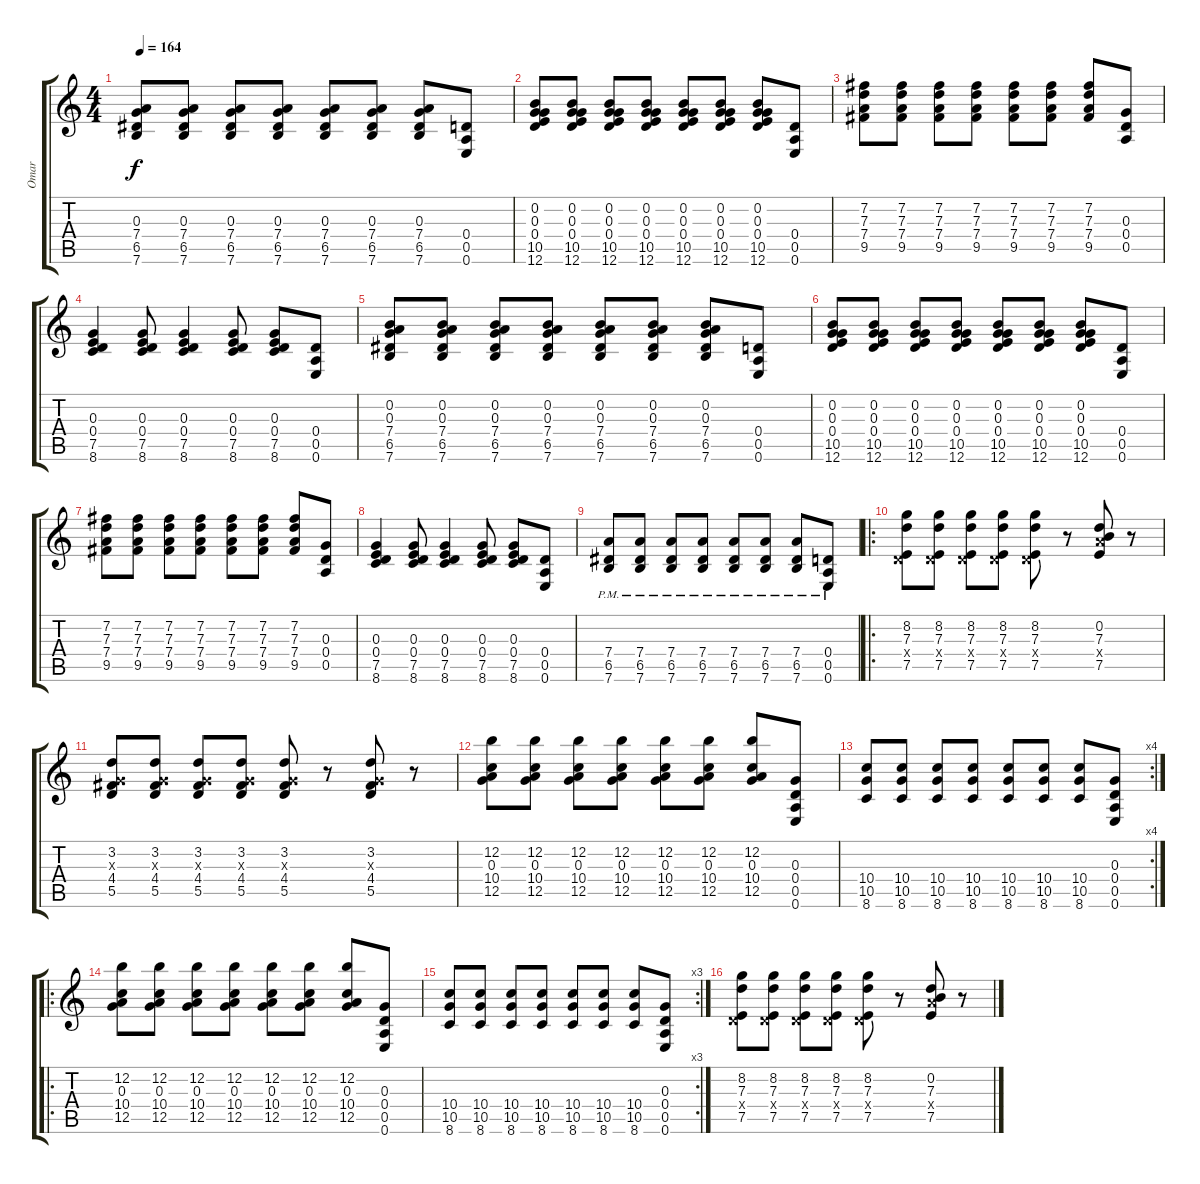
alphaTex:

\track ("Omar" "Omar") {instrument overdrivenguitar}
\staff {score tabs}
\tuning (E4 B3 G3 D3 A2 E2) {hide}
\ts (4 4)
\tempo 164
\clef g2
\ks c
(0.3 7.4 6.5 7.6).8{dy f} (0.3 7.4 6.5 7.6).8 (0.3 7.4 6.5 7.6).8 (0.3 7.4 6.5 7.6).8 (0.3 7.4 6.5 7.6).8 (0.3 7.4 6.5 7.6).8 (0.3 7.4 6.5 7.6).8 (0.4 0.5 0.6).8 |
(0.2 0.3 0.4 10.5 12.6).8 (0.2 0.3 0.4 10.5 12.6).8 (0.2 0.3 0.4 10.5 12.6).8 (0.2 0.3 0.4 10.5 12.6).8 (0.2 0.3 0.4 10.5 12.6).8 (0.2 0.3 0.4 10.5 12.6).8 (0.2 0.3 0.4 10.5 12.6).8 (0.4 0.5 0.6).8 |
(7.2 7.3 7.4 9.5).8 (7.2 7.3 7.4 9.5).8 (7.2 7.3 7.4 9.5).8 (7.2 7.3 7.4 9.5).8 (7.2 7.3 7.4 9.5).8 (7.2 7.3 7.4 9.5).8 (7.2 7.3 7.4 9.5).8 (0.3 0.4 0.5).8 |
(0.3 0.4 7.5 8.6).4 (0.3 0.4 7.5 8.6).8 (0.3 0.4 7.5 8.6).4 (0.3 0.4 7.5 8.6).8 (0.3 0.4 7.5 8.6).8 (0.4 0.5 0.6).8 |
(0.2 0.3 7.4 6.5 7.6).8 (0.2 0.3 7.4 6.5 7.6).8 (0.2 0.3 7.4 6.5 7.6).8 (0.2 0.3 7.4 6.5 7.6).8 (0.2 0.3 7.4 6.5 7.6).8 (0.2 0.3 7.4 6.5 7.6).8 (0.2 0.3 7.4 6.5 7.6).8 (0.4 0.5 0.6).8 |
(0.2 0.3 0.4 10.5 12.6).8 (0.2 0.3 0.4 10.5 12.6).8 (0.2 0.3 0.4 10.5 12.6).8 (0.2 0.3 0.4 10.5 12.6).8 (0.2 0.3 0.4 10.5 12.6).8 (0.2 0.3 0.4 10.5 12.6).8 (0.2 0.3 0.4 10.5 12.6).8 (0.4 0.5 0.6).8 |
(7.2 7.3 7.4 9.5).8 (7.2 7.3 7.4 9.5).8 (7.2 7.3 7.4 9.5).8 (7.2 7.3 7.4 9.5).8 (7.2 7.3 7.4 9.5).8 (7.2 7.3 7.4 9.5).8 (7.2 7.3 7.4 9.5).8 (0.3 0.4 0.5).8 |
(0.3 0.4 7.5 8.6).4 (0.3 0.4 7.5 8.6).8 (0.3 0.4 7.5 8.6).4 (0.3 0.4 7.5 8.6).8 (0.3 0.4 7.5 8.6).8 (0.4 0.5 0.6).8 |
(7.4{pm} 6.5{pm} 7.6{pm}).8 (7.4{pm} 6.5{pm} 7.6{pm}).8 (7.4{pm} 6.5{pm} 7.6{pm}).8 (7.4{pm} 6.5{pm} 7.6{pm}).8 (7.4{pm} 6.5{pm} 7.6{pm}).8 (7.4{pm} 6.5{pm} 7.6{pm}).8 (7.4{pm} 6.5{pm} 7.6{pm}).8 (0.4{pm} 0.5{pm} 0.6{pm}).8 |
\ro
(8.2 7.3 0.4{x} 7.5).8 (8.2 7.3 0.4{x} 7.5).8 (8.2 7.3 0.4{x} 7.5).8 (8.2 7.3 0.4{x} 7.5).8 (8.2 7.3 0.4{x} 7.5).8 r.8 (0.2 7.3 7.4{x} 7.5).8 r.8 |
(3.2 0.3{x} 4.4 5.5).8 (3.2 0.3{x} 4.4 5.5).8 (3.2 0.3{x} 4.4 5.5).8 (3.2 0.3{x} 4.4 5.5).8 (3.2 0.3{x} 4.4 5.5).8 r.8 (3.2 0.3{x} 4.4 5.5).8 r.8 |
(12.2 0.3 10.4 12.5).8 (12.2 0.3 10.4 12.5).8 (12.2 0.3 10.4 12.5).8 (12.2 0.3 10.4 12.5).8 (12.2 0.3 10.4 12.5).8 (12.2 0.3 10.4 12.5).8 (12.2 0.3 10.4 12.5).8 (0.3 0.4 0.5 0.6).8 |
\rc 4
(10.4 10.5 8.6).8 (10.4 10.5 8.6).8 (10.4 10.5 8.6).8 (10.4 10.5 8.6).8 (10.4 10.5 8.6).8 (10.4 10.5 8.6).8 (10.4 10.5 8.6).8 (0.3 0.4 0.5 0.6).8 |
\ro
(12.2 0.3 10.4 12.5).8 (12.2 0.3 10.4 12.5).8 (12.2 0.3 10.4 12.5).8 (12.2 0.3 10.4 12.5).8 (12.2 0.3 10.4 12.5).8 (12.2 0.3 10.4 12.5).8 (12.2 0.3 10.4 12.5).8 (0.3 0.4 0.5 0.6).8 |
\rc 3
(10.4 10.5 8.6).8 (10.4 10.5 8.6).8 (10.4 10.5 8.6).8 (10.4 10.5 8.6).8 (10.4 10.5 8.6).8 (10.4 10.5 8.6).8 (10.4 10.5 8.6).8 (0.3 0.4 0.5 0.6).8 |
(8.2 7.3 0.4{x} 7.5).8 (8.2 7.3 0.4{x} 7.5).8 (8.2 7.3 0.4{x} 7.5).8 (8.2 7.3 0.4{x} 7.5).8 (8.2 7.3 0.4{x} 7.5).8 r.8 (0.2 7.3 7.4{x} 7.5).8 r.8
